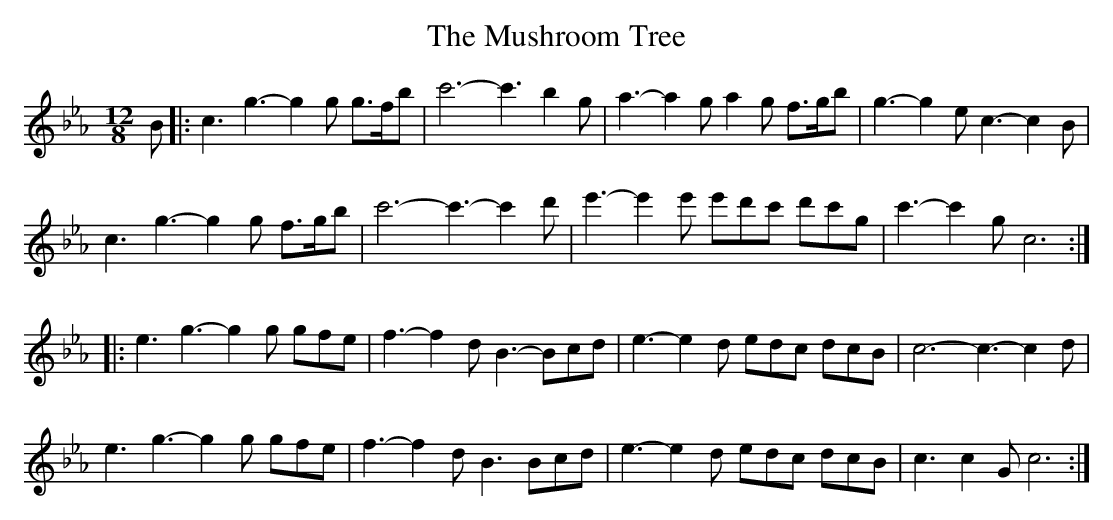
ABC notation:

X:1
T: The Mushroom Tree
M: 12/8
L: 1/8
K: Fdor
B |:c3 g3- g2 g g>fb | c'6- c'3 b2 g | a3- a2 g a2 g f>gb | g3- g2 e c3- c2 B |
c3 g3- g2 g f>gb | c'6- c'3- c'2 d' | e'3- e'2 e' e'd'c' d'c'g | c'3- c'2 g c6 :|$
|:e3 g3- g2 g gfe | f3- f2 d B3- Bcd | e3- e2 d edc dcB | c6- c3- c2 d | $
e3 g3- g2 g gfe | f3- f2 d B3 Bcd | e3- e2 d edc dcB | c3 c2 G c6 :|
